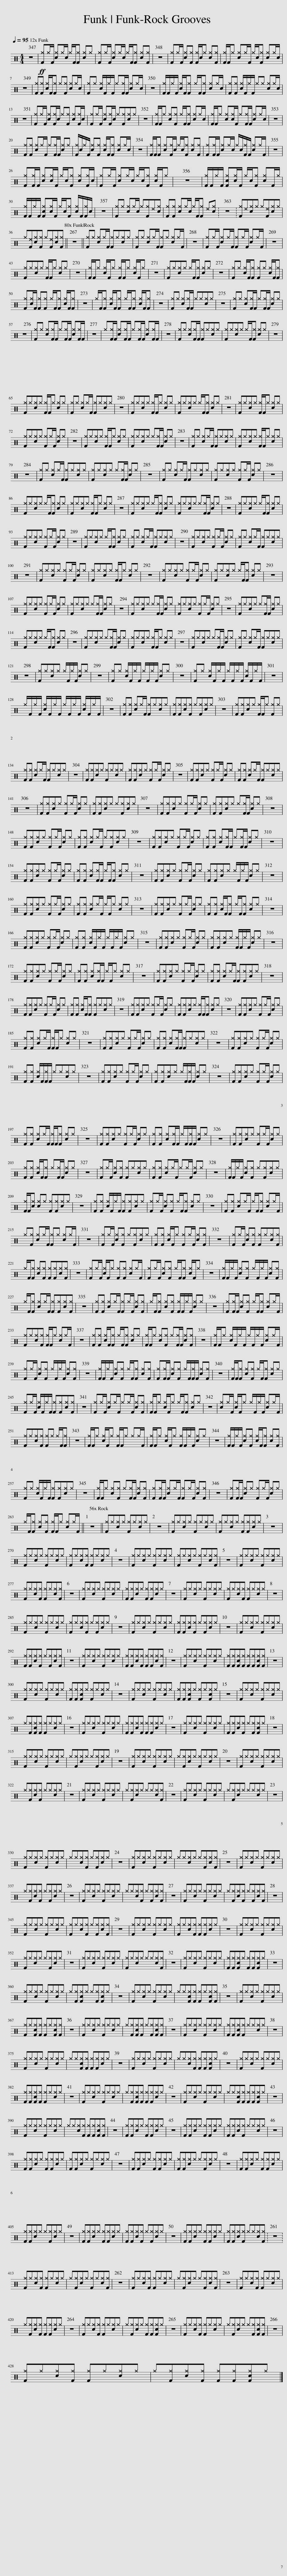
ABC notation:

X:1
L:1/8
M:4/4
I:linebreak $
K:C
V:1 perc
K:none
V:1
 z8 |[Q:1/4=95]!ff! [F^g]^g/F/ [c^g]^g/c/ ^g/F/[F^g] [c^g]^g | [F^g]^g/F/ [c^g]^g/c/ ^g/F/[F^g] [c^g][F^g] | z8 | [F^g]^g/F/ [c^g][F^g] [F^g]/c/^g [c^g][F^g] | %5
 [F^g]/F/^g [c^g]^g/F/ ^g/c/[F^g] [c^g]^g/c/ |$ z8 | [F^g][F^g] [c^g]/F/[F^g] ^g[F^g] [c^g]^g/c/ | [F^g]^g [c^g]/F/^g/F/ ^g[F^g]/F/ [c^g]^g/c/ | z8 | %10
 [F^g]/F/^g/F/ [c^g]/F/[F^g] ^g/F/[F^g] [c^g]^g/c/ | [F^g][F^g] [c^g]/F/^g/F/ ^g^g [c^g]^g/c/ |$ z8 | [F^g]^g/F/ [c^g][F^g]/c/ ^g[F^g] [c^g][F^g]/c/ | [F^g]^g/F/ [c^g][F^g]/c/ ^g[F^g][c^g]^g | %15
 z8 | [F^g]/F/^g [c^g][F^g] ^g/F/[F^g] [c^g]^g/c/ | [F^g]/F/^g [c^g][c^g]/F/ ^g[F^g]/F/ [c^g]^g/c/ | z8 |$ [F^g][F^g] [c^g]^g/F/ ^g[F^g]/F/ [c^g]^g | %20
 [F^g]/c/^g/F/ [c^g][F^g] [c^g]/F/[F^g] [c^g]^g/c/ | z8 | [F^g]/F/[F^g] [c^g][F^g]/c/ ^g/c/[F^g] [c^g][F^g] | [F^g][F^g]/F/ [c^g]^g/c/ ^g/c/[F^g]/F/ [c^g]^g/F/ | z8 |$ %25
 [F^g][F^g]/F/ [c^g][c^g]/F/ ^g/c/[F^g] [c^g][F^g]/c/ | [F^g]^g/F/ [c^g]^g/c/ ^g/c/[F^g] [c^g]/F/^g | z8 | [F^g]/F/^g/F/ [Fc^g][c^g]/F/ ^g/c/[F^g] [c^g]F/^g/ |$ [F^g]/F/^g/F/ [Fc^g][c^g]/F/ ^g/c/[F^g] [c^g]/F/[F^g]/c/ | %30
 z8 | [F^g]^g [c^g]^g/c/ ^g[F^g]^e[c^g] | [F^g][F^g] [c^g]^g/c/ ^g/F/[F^g] ^e[c^g] | z8 | [F^g]^e[c^g]^g ^g[F^e][c^g]^g |$ %35
 ^g[F^e][c^g][F^g] ^g[F^e][c^g][F^g] || z8 || [F^g]^g [c^g]^g/F/ [F^g]^g[c^g]^g | [F^g]^g [c^g]^g/F/ [F^g]^g [c^g]^g/F/ | z8 | %40
 [F^g]^g/F/ [c^g]^g/F/ [F^g]^g/F/ [c^g]^g/F/ | z8 |$ [F^g]^g[c^g]^g [F^g]/F/^g [c^g]^g | z8 | [F^g]/F/^g [c^g]/F/^g [F^g]/F/^g [c^g]/F/^g | %45
 z8 | [F^g]^g[c^g]^g ^g/F/[F^g] [c^g]^g | z8 | [F^g]^g [c^g]/F/[F^g] [F^g]^g [c^g]/F/[F^g] |$ [F^g][c^g]/F/ [F^g][F^g] ^g/F/[F^g] [c^g]/F/[F^g] | %50
 z8 | ^g/F/[F^g] [c^g]/F/[F^g] ^g/F/[F^g] [c^g]/F/[F^g] | z8 | [F^g]^g [c^g][F^g]/F/ ^g^g[c^g]^g | z8 | %55
 [F^g]^g [c^g][F^g]/F/ ^g[F^g]/F/ [c^g]^g |$ z8 | [F^g]^g [c^g][F^g]/F/ ^g[F^g]/F/ [c^g][F^g]/F/ | z8 | ^g[F^g]/F/ [c^g][F^g]/F/ ^g[F^g]/F/ [c^g][F^g]/F/ | %60
 z8 | [F^g]^g [c^g][F^g]/F/ [F^g]^g[c^g]^g | [F^g]^g[c^g]^g ^g/F/[F^g] [c^g]^g | z8 |$ [F^g]^g[c^g]^g [F^g]/F/^g [c^g]^g | %65
 [F^g]^g [c^g]^g/F/ [F^g]^g[c^g]^g | z8 | [F^g]^g[c^g]^g [F^g]/F/^g [c^g]^g | [F^g]^g[c^g]^g ^g/F/[F^g] [c^g]^g | z8 | %70
 [F^g]^g[c^g]^g [F^g]/F/^g [c^g]^g |$ [F^g]^g[c^g]^g [F^g]^g/F/ [c^g]^g | z8 | [F^g]^g[c^g]^g [F^g]/F/^g [c^g]^g | [F^g]^g[c^g]^g ^g[F^g]/F/ [c^g]^g | %75
 z8 | [F^g]^g [c^g]^g/F/ [F^g]^g[c^g]^g | [F^g]^g[c^g]^g [F^g]/F/^g [c^g]^g |$ z8 | [F^g]^g [c^g]^g/F/ [F^g]^g[c^g]^g | %80
 [F^g]^g[c^g]^g ^g[F^g]/F/ [c^g]^g | z8 | [F^g]^g [c^g]^g/F/ [F^g]^g[c^g]^g | [F^g]^g[c^g]^g [F^g]^g/F/ [c^g]^g | z8 |$ %85
 [F^g]^g[c^g]^g ^g/F/[F^g] [c^g]^g | [F^g]^g[c^g]^g [F^g]/F/^g [c^g]^g | z8 | [F^g]^g[c^g]^g ^g/F/[F^g] [c^g]^g | [F^g]^g[c^g]^g ^g[F^g]/F/ [c^g]^g | %90
 z8 | [F^g]^g[c^g]^g ^g/F/[F^g] [c^g]^g |$ [F^g]^g[c^g]^g [F^g]^g/F/ [c^g]^g | z8 | [F^g]^g[c^g]^g ^g/F/[F^g] [c^g]^g | %95
 [F^g]^g [c^g]^g/F/ [F^g]^g[c^g]^g | z8 | [F^g]^g[c^g]^g [F^g]^g/F/ [c^g]^g | [F^g]^g [c^g]^g/F/ [F^g]^g[c^g]^g |$ z8 | %100
 [F^g]^g[c^g]^g [F^g]^g/F/ [c^g]^g | [F^g]^g[c^g]^g [F^g]/F/^g [c^g]^g | z8 | [F^g]^g[c^g]^g [F^g]^g/F/ [c^g]^g | [F^g]^g[c^g]^g ^g/F/[F^g] [c^g]^g | %105
 z8 |$ [F^g]^g[c^g]^g [F^g]^g/F/ [c^g]^g | [F^g]^g[c^g]^g ^g[F^g]/F/ [c^g]^g | z8 | [F^g]^g[c^g]^g ^g[F^g]/F/ [c^g]^g | %110
 [F^g]^g[c^g]^g [F^g]^g/F/ [c^g]^g | z8 | [F^g]^g[c^g]^g ^g[F^g]/F/ [c^g]^g |$ [F^g]^g[c^g]^g ^g/F/[F^g] [c^g]^g | z8 | %115
 [F^g]^g[c^g]^g ^g[F^g]/F/ [c^g]^g | [F^g]^g[c^g]^g [F^g]/F/^g [c^g]^g | z8 | [F^g]^g[c^g]^g ^g[F^g]/F/ [c^g]^g | [F^g]^g [c^g]^g/F/ [F^g]^g[c^g]^g |$ %120
 z8 | [F^g]^g[c^g]^g ^g/F/^g/F/ [c^g]^g | z8 | [F^g]^g [c^g]/F/^g/F/ ^g/F/^g/F/ [c^g]^g | z8 | %125
 [F^g]^g [c^g]/F/^g/F/ ^g/F/^g/F/ [c^g]/F/^g/F/ | z8 |$ ^g/F/^g/F/ [c^g]/F/^g/F/ ^g/F/^g/F/ [c^g]/F/^g/F/ | z8 | [F^g][F^g] [c^g]^g/F/ [F^g]^g[c^g]^g | %130
 [F^g][F^g][c^g][F^g] ^g[F^g][c^g]^g | z8 | [F^g][F^g][c^g]^g [F^g]/F/^g [F^g]^g |$ [F^g][F^g] [c^g]^g/F/ [F^g]^g[c^g]^g | z8 | %135
 [F^g][F^g][c^g]^g [F^g]^g[c^g]^g | [F^g][F^g][c^g]^g [F^g]^g/F/ [c^g]^g | z8 | [F^g][F^g][c^g]^g [F^g]^g/F/ [c^g]^g | [F^g][F^g] [c^g]^g/F/ [F^g]^g[c^g]^g |$ %140
 z8 | [F^g][F^g][c^g]^g [F^g]^g/F/ [c^g]^g | [F^g][F^g][c^g]^g ^g[F^g][c^g]^g | z8 | [F^g][F^g][c^g]^g [F^g]^g/F/ [c^g]^g | %145
 [F^g][F^g][c^g]^g ^g[F^g]/F/ [c^g]^g | z8 |$ [F^g][F^g][c^g]^g [F^g]^g/F/ [c^g]^g | [F^g][F^g] [c^g]^g/F/ ^g[F^g][c^g]^g | z8 | %150
 [F^g][F^g][c^g]^g [F^g]^g/F/ [c^g]^g | [F^g][F^g] [c^g][F^g]/F/ ^g[F^g]/F/ [c^g]^g | z8 |$ [F^g][F^g][c^g]^g [F^g]^g/F/ [c^g]^g | [F^g][F^g] [c^g][F^g]/F/ ^g/F/[F^g] [c^g]^g | %155
 z8 | [F^g][F^g][c^g]^g [F^g]^g/F/ [c^g]^g | [F^g][F^g][c^g]^g ^g/F/^g/F/ [c^g]^g | z8 |$ [F^g][F^g][c^g]^g [F^g]^g/F/ [c^g]^g | %160
 [F^g][F^g] [c^g]^g/F/ ^g/F/^g [c^g]^g | z8 | [F^g][F^g][c^g]^g [F^g]^g/F/ [c^g]^g | [F^g][F^g] [c^g]/F/[F^g] ^g/F/[F^g] [c^g]^g | z8 |$ %165
 [F^g][F^g][c^g]^g [F^g]^g/F/ [c^g]^g | [F^g][F^g] [c^g]/F/^g/F/ ^g/F/^g/F/ [c^g]^g | z8 | [F^g][F^g][c^g]^g [F^g]^g/F/ [c^g]^g | [F^g][F^g][c^g]^g [F^g]/F/^g/F/ [c^g]^g | %170
 z8 |$ [F^g][F^g][c^g]^g [F^g]^g/F/ [c^g]^g | [F^g][F^g] [c^g][F^g]/F/ ^g/F/^g [c^g]^g | z8 | [F^g][F^g][c^g]^g [F^g]^g/F/ [c^g]^g | %175
 [F^g][F^g] [c^g]^g/F/ [F^g][F^g][c^g]^g | z8 |$ [F^g][F^g][c^g]^g [F^g]^g/F/ [c^g]^g | [F^g][F^g] [c^g]/F/[F^g] [F^g]^g[c^g]^g | z8 | %180
 [F^g][F^g][c^g]^g [F^g]^g/F/ [c^g]^g | [F^g][F^g][c^g]^g [F^g]/F/[F^g] [c^g]^g | z8 | [F^g][F^g][c^g]^g [F^g]^g/F/ [c^g]^g |$ [F^g][F^g] [c^g]^g/F/ [F^g]/F/^g [c^g]^g | %185
 z8 | [F^g][F^g][c^g]^g [F^g]^g/F/ [c^g]^g | [F^g][F^g] [c^g][F^g]/F/ [F^g]^g[c^g]^g | z8 | [F^g][F^g][c^g]^g [F^g]^g/F/ [c^g]^g |$ %190
 [F^g][F^g] [c^g]/F/[F^g]/F/ ^g^g[c^g]^g | z8 | [F^g][F^g][c^g]^g [F^g]^g/F/ [c^g]^g | [F^g][F^g][c^g]^g ^g/F/[F^g]/F/ [c^g]^g | z8 | %195
 [F^g][F^g][c^g]^g [F^g]^g/F/ [c^g]^g |$ [F^g][F^g] [c^g]^g/F/ [F^g]/F/[F^g] [c^g]^g | z8 | [F^g][F^g][c^g]^g [F^g]^g/F/ [c^g]^g | [F^g][F^g] [c^g][F^g]/F/ ^g/F/[F^g]/F/ [c^g]^g | %200
 z8 | [F^g][F^g][c^g]^g [F^g]^g/F/ [c^g]^g |$ [F^g][F^g] [c^g]/F/[F^g] ^g[F^g]/F/ [c^g]^g | z8 | [F^g]^g/F/ [c^g][F^g] [F^g]^g[c^g]^g | %205
 [F^g][F^g] [c^g]^g/F/ ^g^g/F/ [c^g]^g | z8 | [F^g]/F/^g/F/ [c^g][F^g] ^g[F^g][c^g]^g |$ [F^g]/F/[c^g] [c^g]^g [F^g][F^g][c^g]^g | z8 | %210
 [F^g][F^g] [c^g]/F/^g/F/ [F^g][F^g][c^g]^g | [F^g]^g/F/ [c^g][F^g] ^g/F/[F^g] [c^g]^g | z8 | [F^g][F^g] [c^g]^g/F/ ^g/F/[F^g] [c^g]^g/F/ |$ ^g[F^g] [c^g]^g/F/ [F^g]^g [c^g]^g/F/ | %215
 z8 | [F^g]^g/F/ [c^g][F^g] ^g[F^g][c^g]^g | [F^g][F^g] [c^g]/F/^g [F^g]^g/F/ [c^g][F^g] | z8 | [F^g]^g/F/ [c^g][F^g] [F^g]^g[c^g][F^g] |$ %220
 ^g/F/[F^g] [c^g][F^g] [F^g][F^g][c^g][F^g] | z8 | [F^g]^g/F/ [c^g]/F/^g [F^g][F^g] [c^g]^g/F/ | [F^g]^g/F/ [c^g][F^g] ^g/F/[F^g] [c^g]/F/^g | z8 | %225
 [F^g]/F/^g/F/ [c^g][F^g] ^g/F/^g/F/ [c^g][F^g] |$ ^g/F/[F^g] [c^g]^g/F/ [F^g][F^g][c^g][F^g] | z8 | [F^g][F^g] [c^g]^g/F/ [F^g]^g/F/ [c^g][F^g] | ^g/F/[F^g] [c^g][F^g] [F^g]/F/^g/F/ [c^g]^g | %230
 z8 | [F^g][F^g]/F/ [c^g][F^g] ^g/F/[F^g] [c^g]^g/F/ |$ [F^g]^g[c^g][F^g] [F^g]/F/^g [c^g]^g/F/ | z8 | [F^g][F^g] [c^g]/F/[F^g] ^g/F/[F^g] [c^g]^g | %235
 [F^g]/F/^g [c^g][F^g] ^g[F^g]/F/ [c^g][F^g] | z8 | [F^g]/F/^g [c^g]/F/^g/F/ ^g/F/^g/F/ [c^g]^g/F/ |$ [F^g]^g/F/ [c^g][F^g] ^g/F/^g/F/ [c^g][F^g] | z8 | %240
 [F^g]/F/^g/F/ [c^g][F^g] ^g/F/[F^g] [c^g][F^g] | [F^g][F^g]/F/ [c^g][F^g] ^g/F/[F^g]/F/ [c^g][F^g] | z8 | [F^g]/F/[F^g] [c^g][F^g] ^g/F/[F^g] [c^g]^g |$ [F^g]^g/F/ [c^g]/F/^g/F/ [F^g][F^g][c^g][F^g] | %245
 z8 | [F^g]^g/F/ [c^g]^g/F/ ^g^g/F/ [c^g][F^g] | [F^g]/F/^g [c^g]/F/^g ^g/F/[F^g] [c^g]^g | z8 | [c^g]^g/F/ [c^g]/F/^g ^g/F/^g/F/ [c^g]^g/F/ |$ %250
 [F^g]^g[c^g][F^g] [F^g]^g ^g/F/[F^g] | z8 | [F^g]/F/^g [c^g]/F/^g [F^g]/F/^g ^g^g/F/ | [F^g]/F/^g [c^g]/F/^g [F^g]/F/^g/F/ [c^g]^g | z8 | %255
 [F^g]/F/^g/F/ [c^g][F^g] [c^g]/F/[F^g] [c^g][F^g] |$ [F^g]^g [c^g]/F/^g/F/ [F^g][F^g][c^g]^g | z8 | [F^g]/F/^g [c^g][F^g] ^g[F^g]/F/ [c^g][F^g] | [F^g][F^g]/F/ [c^g]^g/F/ [F^g]^g/F/ [c^g][F^g] | %260
 z8 | [F^g][F^g]/F/ [c^g]^g [F^g]^g/F/ [c^g]^g |$ ^g/F/[F^g] [c^g][F^g] [F^g]/F/^g [c^g]^g/F/ || z8 || [F^g]^g[c^g]^g [F^g]^g[c^g]^g | %265
 z8 | [F^g]^g[c^g]^g [F^g]^g[c^g]^g | [F^g]^g[c^g]^g [F^g][F^g][c^g]^g | z8 |$ [F^g]^g[c^g]^g [F^g]^g[c^g]^g | %270
 [F^g]^g[c^g][F^g] [F^g]^g[c^g]^g | z8 | [F^g]^g[c^g]^g [F^g]^g[c^g]^g | [F^g]^g[c^g]^g [F^g]^g[c^g][F^g] | z8 | %275
 [F^g]^g[c^g]^g [F^g]^g[c^g]^g |$ [F^g]^g[c^g][F^g] [F^g]^g[c^g][F^g] | z8 | [F^g]^g[c^g]^g [F^g]^g[c^g]^g | [F^g][F^g][c^g]^g [F^g][F^g][c^g]^g | %280
 z8 | [F^g]^g[c^g]^g [F^g]^g[c^g]^g | [F^g]^g[c^g][F^g] [F^g]^g[c^g]^g | z8 |$ [F^g]^g[c^g]^g [F^g]^g[c^g]^g | %285
 [F^g]^g[c^g][F^g] ^g[F^g][c^g]^g | z8 | [F^g]^g[c^g]^g [F^g]^g[c^g]^g | [F^g][F^g][c^g][F^g] ^g[F^g][c^g]^g | z8 | %290
 [F^g]^g[c^g]^g [F^g]^g[c^g]^g |$ [F^g][F^g][c^g][F^g] ^g[F^g][c^g][F^g] | z8 | [F^g]^g[c^g]^g [F^g]^g[c^g]^g | [F^g][F^g][c^g][F^g] [F^g][F^g][c^g][F^g] | %295
 z8 | [F^g]^g[c^g]^g [F^g]^g[c^g]^g | [F^g][F^g][Fc^g][F^g] [F^g][F^g][Fc^g][F^g] | z8 |$ [F^g]^g[c^g]^g [F^g]^g[c^g]^g | %300
 [F^g][F^g][Fc^g]^g [F^g]^g[c^g]^g | z8 | [F^g]^g[c^g]^g [F^g]^g[c^g]^g | [F^g][F^g][Fc^g]^g [F^g]^g[Fc^g]^g | z8 | %305
 [F^g]^g[c^g]^g [F^g]^g[c^g]^g |$ ^g[F^g][Fc^g][F^g] [F^g]^g[c^g]^g | z8 | [F^g]^g[c^g]^g [F^g]^g[c^g]^g | [F^g][F^g][c^g][F^g] [F^g][F^g][c^g]^g | %310
 z8 | [F^g]^g[c^g]^g [F^g]^g[c^g]^g | [F^g][F^g][c^g][F^g] ^g[F^g][Fc^g]^g | z8 |$ [F^g]^g[c^g]^g [F^g]^g[c^g]^g | %315
 ^g[F^g][c^g]^g ^g[F^g][c^g]^g | z8 | [F^g]^g[c^g]^g [F^g]^g[c^g]^g | ^g[F^g][c^g]^g [F^g]^g[c^g]^g | z8 | %320
 [F^g]^g[c^g]^g [F^g]^g[c^g]^g |$ ^g[F^g][c^g][F^g] ^g^g[c^g]^g | z8 | [F^g]^g[c^g]^g [F^g]^g[c^g]^g | ^g[F^g][c^g]^g ^g^g[c^g][F^g] | %325
 z8 | [F^g]^g[c^g]^g [F^g]^g[c^g]^g | ^g[F^g][c^g]^g ^g^g[c^g]^g | z8 |$ [F^g]^g[c^g]^g [F^g]^g[c^g]^g | %330
 ^g^g[c^g][F^g] ^g[F^g][c^g]^g | z8 | [F^g]^g[c^g]^g [F^g]^g[c^g]^g | ^g^g[c^g]^g ^g[F^g][c^g][F^g] | z8 | %335
 [F^g]^g[c^g]^g [F^g]^g[c^g]^g |$ ^g[F^g][c^g][F^g] ^g[F^g][c^g]^g | z8 | [F^g]^g[c^g]^g [F^g]^g[c^g]^g | ^g^g[c^g][F^g] ^g[F^g][c^g][F^g] | %340
 z8 | [F^g]^g[c^g]^g [F^g]^g[c^g]^g | ^g[F^g][c^g][F^g] ^g[F^g][c^g][F^g] | z8 |$ [F^g]^g[c^g]^g [F^g]^g[c^g]^g | %345
 [F^g]^g[c^g][F^g] ^g[F^g][c^g][F^g] | z8 | [F^g]^g[c^g]^g [F^g]^g[c^g]^g | [F^g]^g[c^g][F^g] [F^g][F^g][c^g]^g | z8 | %350
 [F^g]^g[c^g]^g [F^g]^g[c^g]^g |$ [F^g]^g[c^g]^g ^g[F^g][c^g]^g | z8 | [F^g]^g[c^g]^g [F^g]^g[c^g]^g | [F^g]^g[c^g]^g ^g^g[c^g][F^g] | %355
 z8 | [F^g]^g[c^g]^g [F^g]^g[c^g]^g | [F^g][F^g][Fc^g]^g [F^g][F^g][Fc^g]^g | z8 |$ [F^g]^g[c^g]^g [F^g]^g[c^g]^g | %360
 ^g[F^g][Fc^g]^g ^g[F^g][Fc^g]^g | z8 | [F^g]^g[c^g]^g [F^g]^g[c^g]^g | ^g^g[Fc^g][F^g] [F^g]^g[Fc^g][F^g] | z8 | %365
 [F^g]^g[c^g]^g [F^g]^g[c^g]^g |$ [F^g]^g[Fc^g][F^g] [F^g]^g[Fc^g][F^g] | z8 | [F^g]^g[c^g]^g [F^g]^g[c^g]^g | ^g[F^g][Fc^g][F^g] ^g[F^g][Fc^g][F^g] | %370
 z8 | [F^g]^g[c^g]^g [F^g]^g[c^g]^g | [F^g][F^g][Fc^g][F^g] ^g^g[c^g]^g | z8 |$ [F^g]^g[c^g]^g [F^g]^g[c^g]^g | %375
 ^g^g[Fc^g][F^g] [F^g][F^g][c^g]^g | z8 | [F^g]^g[c^g]^g [F^g]^g[c^g]^g | ^g^g[c^g][F^g] [F^g][F^g][Fc^g]^g | z8 | %380
 [F^g]^g[c^g]^g [F^g]^g[c^g]^g |$ [F^g][F^g][Fc^g][F^g] [F^g]^g[c^g]^g | z8 | [F^g]^g[c^g]^g [F^g]^g[c^g]^g | ^g[F^g][Fc^g][F^g] [F^g][F^g][c^g]^g | %385
 z8 | [F^g]^g[c^g]^g [F^g]^g[c^g]^g | ^g^g[Fc^g][F^g] [F^g][F^g][Fc^g]^g | z8 |$ [F^g]^g[c^g]^g [F^g]^g[c^g]^g | %390
 ^g^g[c^g][F^g] [F^g][F^g][Fc^g][F^g] | z8 | [F^g][F^g][c^g]^g [F^g][F^g][c^g]^g | z8 | [F^g][F^g][c^g]^g [F^g][F^g][c^g]^g | %395
 [F^g][F^g][c^g][F^g] ^g^g[c^g]^g | z8 |$ [F^g][F^g][c^g]^g [F^g][F^g][c^g]^g | [F^g][F^g][c^g]^g [F^g]^g[c^g]^g | z8 | %400
 [F^g][F^g][c^g]^g [F^g][F^g][c^g]^g | [F^g][F^g][c^g]^g ^g[F^g][c^g]^g | z8 | [F^g][F^g][c^g]^g [F^g][F^g][c^g]^g |$ [F^g][F^g][c^g]^g ^g[F^g][c^g]^g | %405
 z8 | [F^g][F^g][c^g]^g [F^g][F^g][c^g]^g | [F^g][F^g][c^g][F^g] ^g[F^g][c^g]^g | z8 | [F^g][F^g][c^g]^g [F^g][F^g][c^g]^g | %410
 [F^g][F^g][c^g][F^g] ^g^g[c^g][F^g] | z8 |$ [F^g]^g[c^g][F^g] [F^g]^g[c^g]^g | ^g[F^g][c^g]^g [F^g]^g[c^g][F^g] | z8 | %415
 [F^g]^g[c^g][F^g] [F^g]^g[c^g]^g | ^g[F^g][c^g]^g ^g[F^g][c^g][F^g] | z8 | [F^g]^g[c^g][F^g] [F^g]^g[c^g]^g |$ ^g[F^g][c^g][F^g] [F^g][F^g][c^g]^g | %420
 z8 | [F^g]^g[c^g][F^g] [F^g]^g[c^g]^g | ^g[F^g][c^g]^g [F^g][F^g][Fc^g]^g | z8 | [F^g]^g[c^g][F^g] [F^g]^g[c^g]^g | %425
 ^g[F^g][c^g]^g ^g[F^g][Fc^g][F^g] | z8 |$ [F^g]^g[c^g][F^g] [F^g]^g[c^g]^g | ^g[F^g][c^g][F^g] [F^g][F^g][Fc^g]^g |] %429
